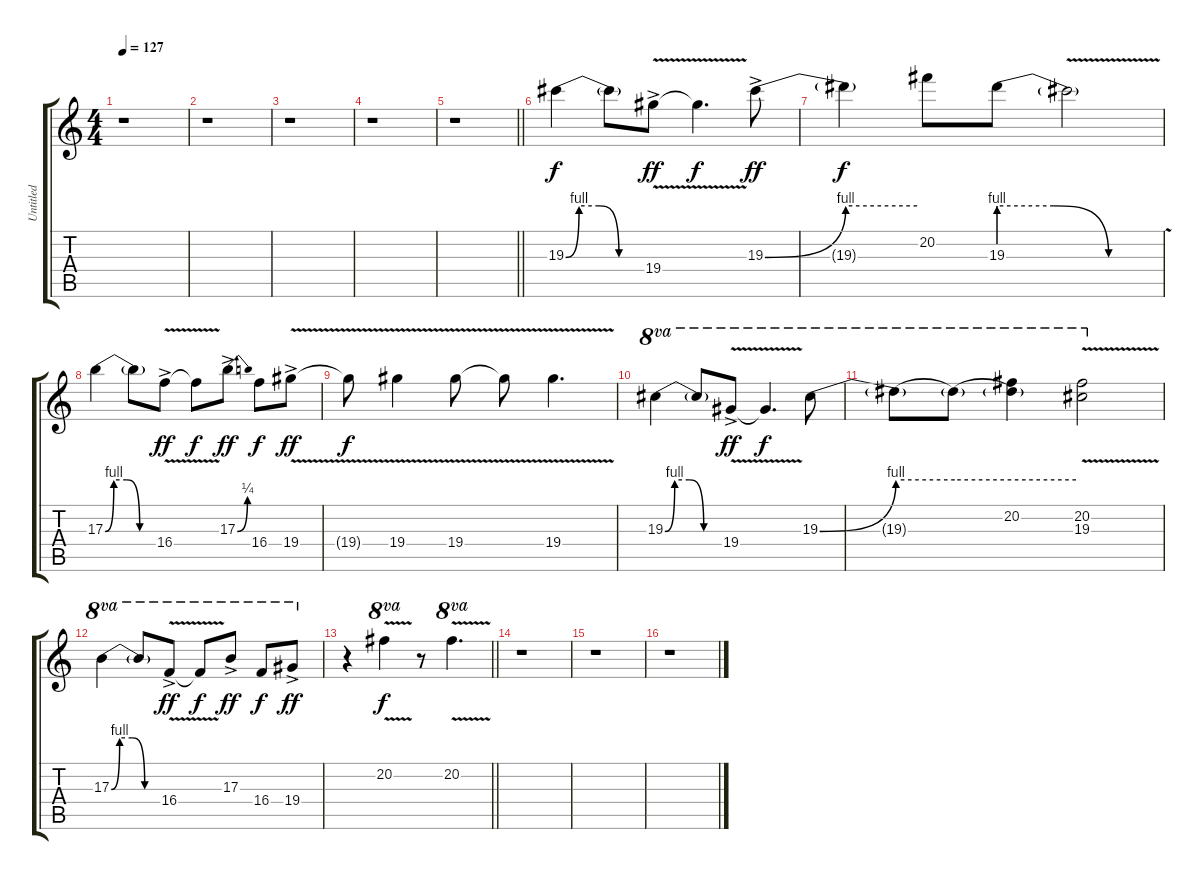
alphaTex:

\track ("Untitled" "Untitled") {instrument overdrivenguitar}
\staff {score tabs}
\tuning (Eb4 Bb3 Gb3 Db3 Ab2 Eb2) {hide}
\ts (4 4)
\tempo 127
\clef g2
\ks c
r.1{dy f} |
r.1 |
r.1 |
r.1 |
\barLineRight lightlight
r.1 |
19.3{be (custom 0 0 10 4 25 4 40 0 60 0)}.4 19.3{t}.8 19.4{v ac}.8{dy ff} 19.4{v t}.4{d dy f} 19.3{be (bend 0 0 60 4) ac}.8{dy ff} |
19.3{be (hold 0 4 60 4) t}.4{dy f} 20.2.8 19.3{be (custom 0 4 20 4 40 0 60 0)}.8 19.3{v t}.2 |
17.3{be (custom 0 0 10 4 25 4 40 0 60 0)}.4 17.3{t}.8 16.4{v ac}.8{dy ff} 16.4{v t}.8{dy f} 17.3{be (bend 0 0 60 1) ac}.8{dy ff} 16.4.8{dy f} 19.4{v ac}.8{dy ff} |
19.4{v t}.8{dy f} 19.4{v}.4 19.4{v}.8 19.4{v t}.8 19.4{v}.4{d} |
19.3{be (custom 0 0 10 4 25 4 40 0 60 0)}.4{ot 8va} 19.3{t}.8{ot 8va} 19.4{v ac}.8{ot 8va dy ff} 19.4{v t}.4{d ot 8va dy f} 19.3{be (bend 0 0 60 4)}.8{ot 8va} |
19.3{be (hold 0 4 60 4) t}.8{ot 8va} 19.3{be (hold 0 4 60 4) t}.8{ot 8va} (20.2 19.3{t}).4{ot 8va} (20.2{v} 19.3{v}).2{ot 8va} |
17.3{be (custom 0 0 10 4 25 4 40 0 60 0)}.4{ot 8va} 17.3{t}.8{ot 8va} 16.4{v ac}.8{ot 8va dy ff} 16.4{v t}.8{ot 8va dy f} 17.3{ac}.8{ot 8va dy ff} 16.4.8{ot 8va dy f} 19.4{ac}.8{ot 8va dy ff} |
\barLineRight lightlight
r.4 20.2{v}.4{ot 8va dy f} r.8 20.2{v}.4{d ot 8va} |
r.1 |
r.1 |
r.1
